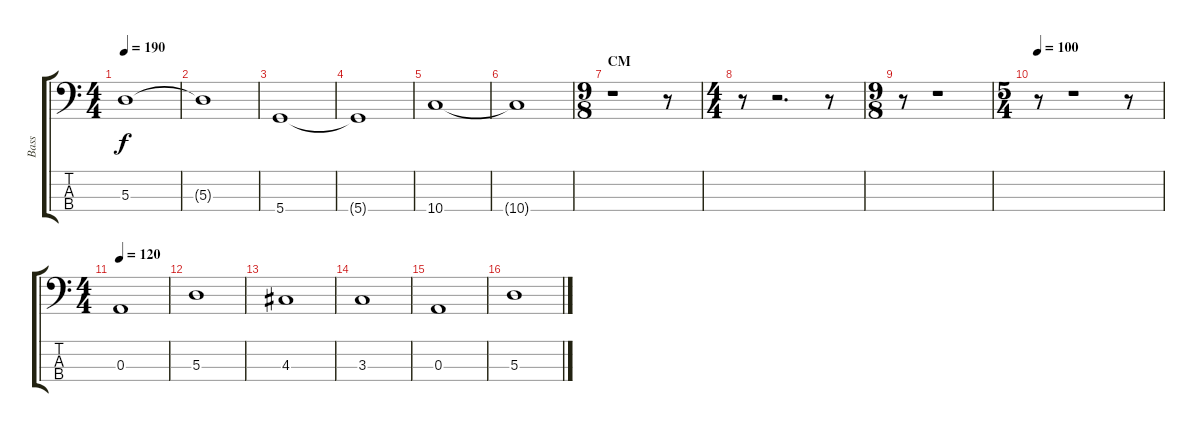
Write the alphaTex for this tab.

\track ("Bass" "Bass") {instrument electricbasspick}
\staff {score tabs}
\tuning (G2 D2 A1 D1) {hide}
\ts (4 4)
\tempo 190
\clef f4
\ks c
5.3.1{dy f} |
5.3{t}.1 |
5.4.1 |
5.4{t}.1 |
10.4.1 |
10.4{t}.1 |
\ts (9 8)
\section ("" "CM")
r.1 r.8 |
\ts (4 4)
r.8 r.2{d} r.8 |
\ts (9 8)
r.8 r.1 |
\ts (5 4)
\tempo 100
r.8 r.1 r.8 |
\ts (4 4)
\tempo 120
0.3.1 |
5.3.1 |
4.3.1 |
3.3.1 |
0.3.1 |
5.3.1
